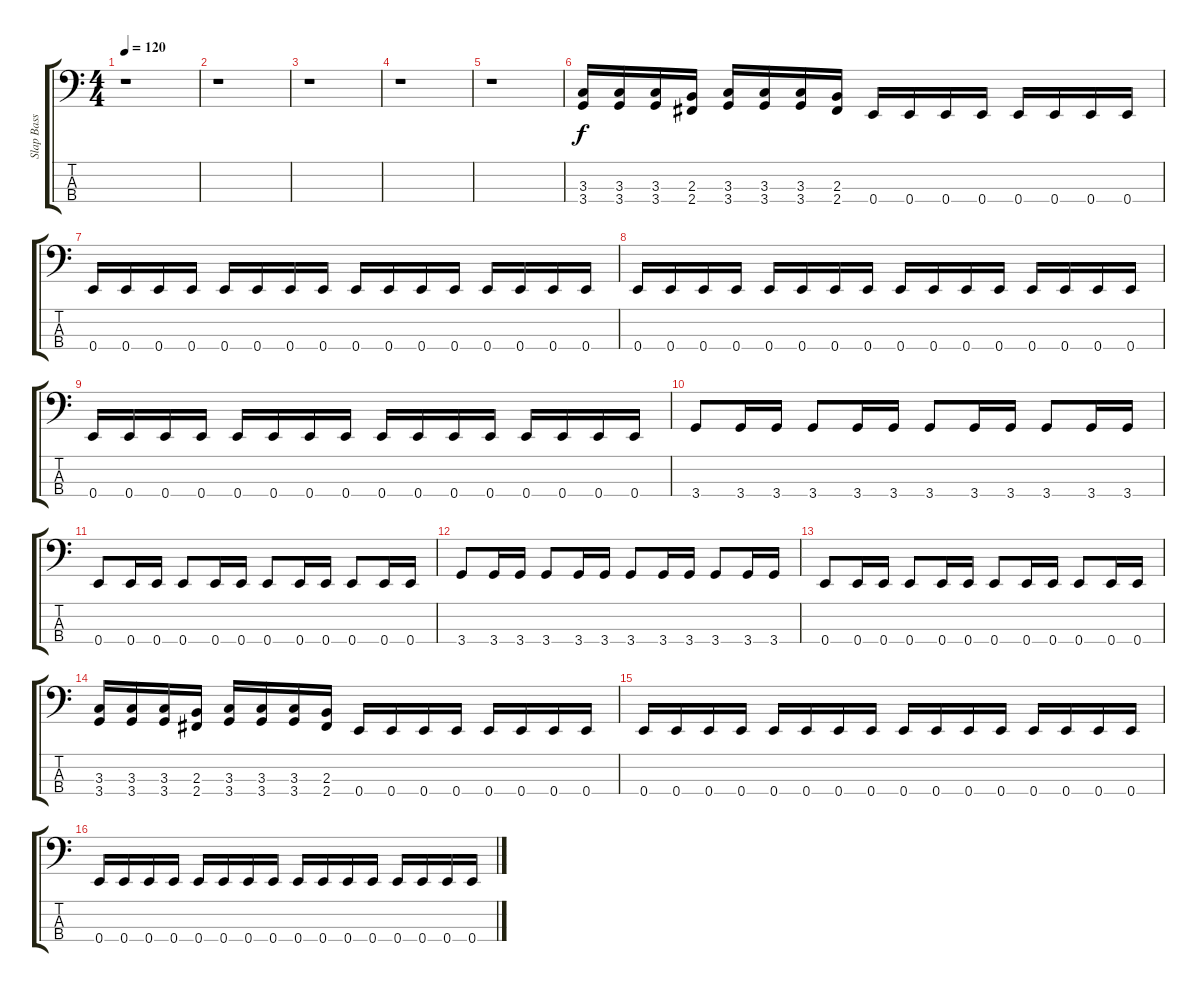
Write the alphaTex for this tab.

\track ("Slap Bass 2" "Slap Bass ") {instrument slapbass2}
\staff {score tabs}
\tuning (G2 D2 A1 E1) {hide}
\ts (4 4)
\tempo 120
\clef f4
\ks c
r.1{dy f} |
r.1 |
r.1 |
r.1 |
r.1 |
(3.3 3.4).16 (3.3 3.4).16 (3.3 3.4).16 (2.3 2.4).16 (3.3 3.4).16 (3.3 3.4).16 (3.3 3.4).16 (2.3 2.4).16 0.4.16 0.4.16 0.4.16 0.4.16 0.4.16 0.4.16 0.4.16 0.4.16 |
0.4.16 0.4.16 0.4.16 0.4.16 0.4.16 0.4.16 0.4.16 0.4.16 0.4.16 0.4.16 0.4.16 0.4.16 0.4.16 0.4.16 0.4.16 0.4.16 |
0.4.16 0.4.16 0.4.16 0.4.16 0.4.16 0.4.16 0.4.16 0.4.16 0.4.16 0.4.16 0.4.16 0.4.16 0.4.16 0.4.16 0.4.16 0.4.16 |
0.4.16 0.4.16 0.4.16 0.4.16 0.4.16 0.4.16 0.4.16 0.4.16 0.4.16 0.4.16 0.4.16 0.4.16 0.4.16 0.4.16 0.4.16 0.4.16 |
3.4.8 3.4.16 3.4.16 3.4.8 3.4.16 3.4.16 3.4.8 3.4.16 3.4.16 3.4.8 3.4.16 3.4.16 |
0.4.8 0.4.16 0.4.16 0.4.8 0.4.16 0.4.16 0.4.8 0.4.16 0.4.16 0.4.8 0.4.16 0.4.16 |
3.4.8 3.4.16 3.4.16 3.4.8 3.4.16 3.4.16 3.4.8 3.4.16 3.4.16 3.4.8 3.4.16 3.4.16 |
0.4.8 0.4.16 0.4.16 0.4.8 0.4.16 0.4.16 0.4.8 0.4.16 0.4.16 0.4.8 0.4.16 0.4.16 |
(3.3 3.4).16 (3.3 3.4).16 (3.3 3.4).16 (2.3 2.4).16 (3.3 3.4).16 (3.3 3.4).16 (3.3 3.4).16 (2.3 2.4).16 0.4.16 0.4.16 0.4.16 0.4.16 0.4.16 0.4.16 0.4.16 0.4.16 |
0.4.16 0.4.16 0.4.16 0.4.16 0.4.16 0.4.16 0.4.16 0.4.16 0.4.16 0.4.16 0.4.16 0.4.16 0.4.16 0.4.16 0.4.16 0.4.16 |
0.4.16 0.4.16 0.4.16 0.4.16 0.4.16 0.4.16 0.4.16 0.4.16 0.4.16 0.4.16 0.4.16 0.4.16 0.4.16 0.4.16 0.4.16 0.4.16
